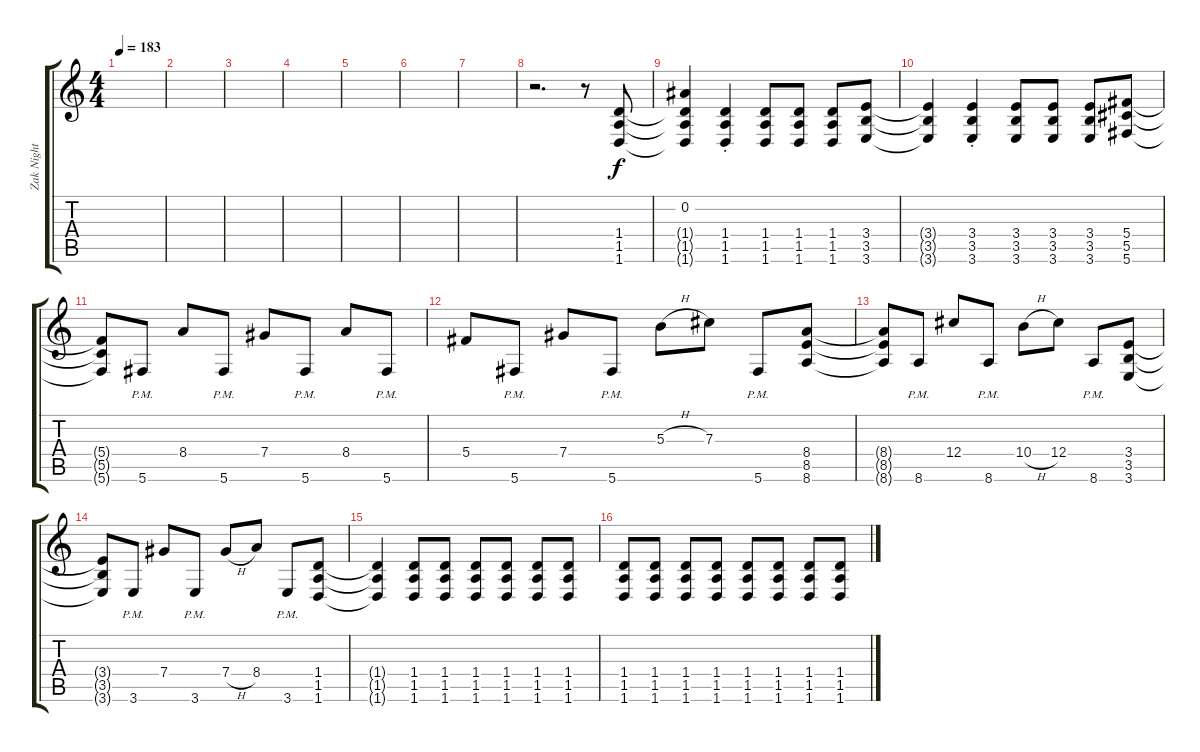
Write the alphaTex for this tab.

\track ("Zak Night" "Zak Night") {instrument overdrivenguitar}
\staff {score tabs}
\tuning (Eb4 Bb3 Gb3 Db3 Ab2 Db2) {hide}
\ts (4 4)
\tempo 183
\clef g2
\ks c
|
|
|
|
|
|
|
r.2{d} r.8 (1.4 1.5 1.6).8 |
(0.2 1.4{t} 1.5{t} 1.6{t}).4 (1.4{st} 1.5{st} 1.6{st}).4 (1.4 1.5 1.6).8 (1.4 1.5 1.6).8 (1.4 1.5 1.6).8 (3.4 3.5 3.6).8 |
(3.4{t} 3.5{t} 3.6{t}).4 (3.4{st} 3.5{st} 3.6{st}).4 (3.4 3.5 3.6).8 (3.4 3.5 3.6).8 (3.4 3.5 3.6).8 (5.4 5.5 5.6).8 |
(5.4{t} 5.5{t} 5.6{t}).8 5.6{pm}.8 8.4.8 5.6{pm}.8 7.4.8 5.6{pm}.8 8.4.8 5.6{pm}.8 |
5.4.8 5.6{pm}.8 7.4.8 5.6{pm}.8 5.3{h}.8 7.3.8 5.6{pm}.8 (8.4 8.5 8.6).8 |
(8.4{t} 8.5{t} 8.6{t}).8 8.6{pm}.8 12.4.8 8.6{pm}.8 10.4{h}.8 12.4.8 8.6{pm}.8 (3.4 3.5 3.6).8 |
(3.4{t} 3.5{t} 3.6{t}).8 3.6{pm}.8 7.4.8 3.6{pm}.8 7.4{h}.8 8.4.8 3.6{pm}.8 (1.4 1.5 1.6).8 |
(1.4{t} 1.5{t} 1.6{t}).4 (1.4 1.5 1.6).8 (1.4 1.5 1.6).8 (1.4 1.5 1.6).8 (1.4 1.5 1.6).8 (1.4 1.5 1.6).8 (1.4 1.5 1.6).8 |
(1.4 1.5 1.6).8 (1.4 1.5 1.6).8 (1.4 1.5 1.6).8 (1.4 1.5 1.6).8 (1.4 1.5 1.6).8 (1.4 1.5 1.6).8 (1.4 1.5 1.6).8 (1.4 1.5 1.6).8
